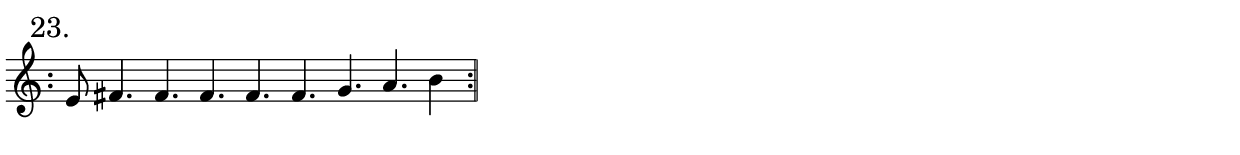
\version "2.19.80"


phrase = \relative c' {

  \mark "23." 
  \cadenzaOn
  e8 fis4. fis fis fis fis g a b4

}

\score {
  \midi { }
  \defineBarLine ":" #'("" ":" "")
  \new Staff = "phrase" {
    \bar ":"
    \phrase
    \set Score.repeatCommands = #'(end-repeat)
  }
  \layout {
    \context { \Staff
      \remove Time_signature_engraver
      \override BarLine.hair-thickness = #-1
      \override BarLine.thick-thickness = #-1
    }
  }
}
\header { tagline = "" }
\paper {
  top-margin = 1
  bottom-margin = 1
  left-margin = 1
  right-margin = 1
  indent = 0
}

